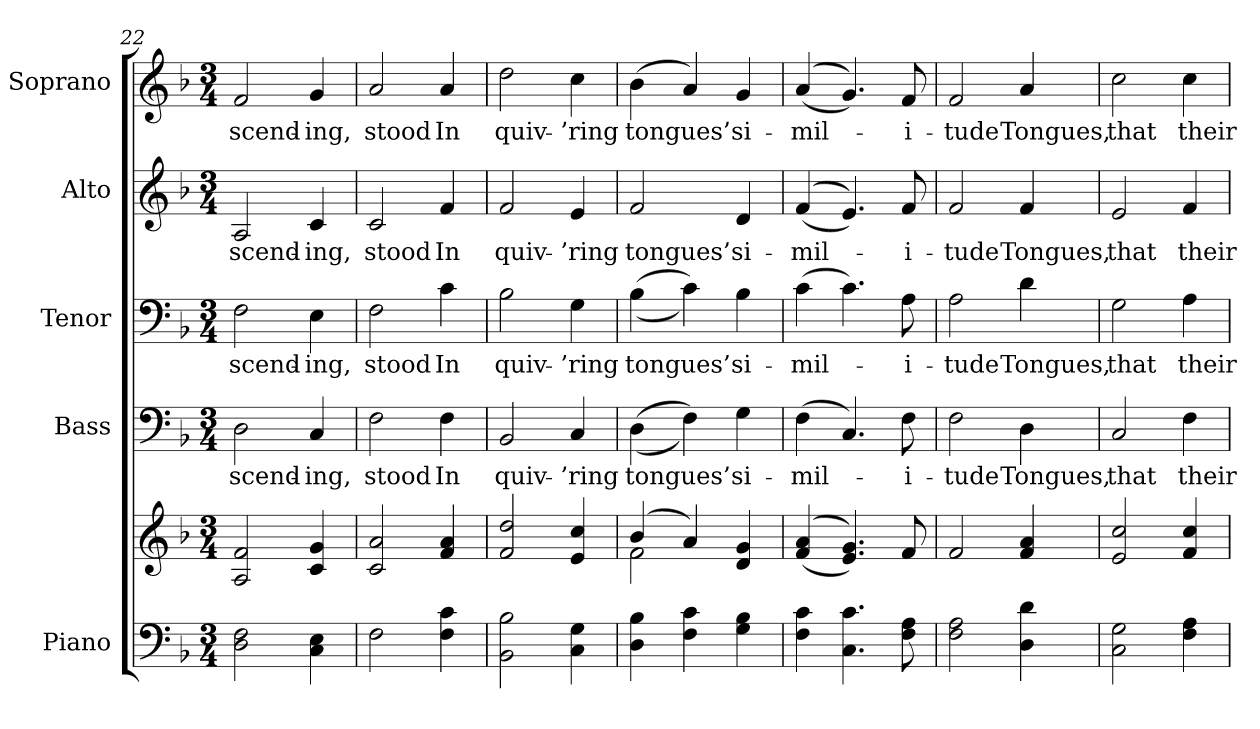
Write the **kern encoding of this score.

**kern	**kern	**kern	**text	**kern	**text	**kern	**text	**kern	**text
*part5	*part5	*part4	*part4	*part3	*part3	*part2	*part2	*part1	*part1
*staff6	*staff5	*staff4	*staff4	*staff3	*staff3	*staff2	*staff2	*staff1	*staff1
*I"Piano	*	*I"Bass	*	*I"Tenor	*	*I"Alto	*	*I"Soprano	*
*I'Pno.	*	*I'B.	*	*I'T.	*	*I'A.	*	*I'S.	*
*clefF4	*clefG2	*clefF4	*	*clefF4	*	*clefG2	*	*clefG2	*
*k[b-]	*k[b-]	*k[b-]	*	*k[b-]	*	*k[b-]	*	*k[b-]	*
*F:	*F:	*F:	*	*F:	*	*F:	*	*F:	*
*M3/4	*M3/4	*M3/4	*	*M3/4	*	*M3/4	*	*M3/4	*
=22	=22	=22	=22	=22	=22	=22	=22	=22	=22
!	!	!	!LO:LY:b:color=#000000	!	!	!	!	!	!
!	!	!	!	!	!LO:LY:b:color=#000000	!	!	!	!
!	!	!	!	!	!	!	!LO:LY:b:color=#000000	!	!
!	!	!	!	!	!	!	!	!	!LO:LY:b:color=#000000
2Di\ 2Fi	2Ai/ 2fi	2Di\	-scend-	2Fi\	-scend-	2Ai/	-scend-	2fi/	-scend-
!	!	!	!LO:LY:b:color=#000000	!	!	!	!	!	!
!	!	!	!	!	!LO:LY:b:color=#000000	!	!	!	!
!	!	!	!	!	!	!	!LO:LY:b:color=#000000	!	!
!	!	!	!	!	!	!	!	!	!LO:LY:b:color=#000000
4Ci\ 4Ei	4ci/ 4gi	4Ci/	-ing,	4Ei\	-ing,	4ci/	-ing,	4gi/	-ing,
=23	=23	=23	=23	=23	=23	=23	=23	=23	=23
!	!	!	!LO:LY:b:color=#000000	!	!	!	!	!	!
!	!	!	!	!	!LO:LY:b:color=#000000	!	!	!	!
!	!	!	!	!	!	!	!LO:LY:b:color=#000000	!	!
!	!	!	!	!	!	!	!	!	!LO:LY:b:color=#000000
2Fi\	2ci/ 2ai	2Fi\	stood	2Fi\	stood	2ci/	stood	2ai/	stood
!	!	!	!LO:LY:b:color=#000000	!	!	!	!	!	!
!	!	!	!	!	!LO:LY:b:color=#000000	!	!	!	!
!	!	!	!	!	!	!	!LO:LY:b:color=#000000	!	!
!	!	!	!	!	!	!	!	!	!LO:LY:b:color=#000000
4Fi\ 4ci	4fi/ 4ai	4Fi\	In	4ci\	In	4fi/	In	4ai/	In
!!LO:PB:g=z
=24	=24	=24	=24	=24	=24	=24	=24	=24	=24
!	!	!	!LO:LY:b:color=#000000	!	!	!	!	!	!
!	!	!	!	!	!LO:LY:b:color=#000000	!	!	!	!
!	!	!	!	!	!	!	!LO:LY:b:color=#000000	!	!
!	!	!	!	!	!	!	!	!	!LO:LY:b:color=#000000
2BB-i\ 2B-i	2fi/ 2ddi	2BB-i/	quiv-	2B-i\	quiv-	2fi/	quiv-	2ddi\	quiv-
!	!	!	!LO:LY:b:color=#000000	!	!	!	!	!	!
!	!	!	!	!	!LO:LY:b:color=#000000	!	!	!	!
!	!	!	!	!	!	!	!LO:LY:b:color=#000000	!	!
!	!	!	!	!	!	!	!	!	!LO:LY:b:color=#000000
4Ci\ 4Gi	4ei/ 4cci	4Ci/	-’ring	4Gi\	-’ring	4ei/	-’ring	4cci\	-’ring
=25	=25	=25	=25	=25	=25	=25	=25	=25	=25
*	*^	*	*	*	*	*	*	*	*
!	!	!	!	!LO:LY:b:color=#000000	!	!	!	!	!	!
!	!	!	!	!	!	!LO:LY:b:color=#000000	!	!	!	!
!	!	!	!	!	!	!	!	!LO:LY:b:color=#000000	!	!
!	!	!	!	!	!	!	!	!	!	!LO:LY:b:color=#000000
4Di\ 4B-i	(4b-i/	2fi\	((4Di\	tongues’	((4B-i\	tongues’	2fi/	tongues’	(4b-i\	tongues’
4Fi\ 4ci	4ai/)	.	4Fi\))	.	4ci\))	.	.	.	4ai/)	.
!	!	!	!	!LO:LY:b:color=#000000	!	!	!	!	!	!
!	!	!	!	!	!	!LO:LY:b:color=#000000	!	!	!	!
!	!	!	!	!	!	!	!	!LO:LY:b:color=#000000	!	!
!	!	!	!	!	!	!	!	!	!	!LO:LY:b:color=#000000
4Gi\ 4B-i	4di/ 4gi	4ryy	4Gi\	si-	4B-i\	si-	4di/	si-	4gi/	si-
*	*v	*v	*	*	*	*	*	*	*	*
=26	=26	=26	=26	=26	=26	=26	=26	=26	=26
*	*^	*	*	*	*	*	*	*	*
!	!	!	!	!LO:LY:b:color=#000000	!	!	!	!	!	!
*	*v	*v	*	*	*	*	*	*	*	*
*	*^	*	*	*	*	*	*	*	*
!	!	!	!	!	!	!LO:LY:b:color=#000000	!	!	!	!
*	*v	*v	*	*	*	*	*	*	*	*
*	*^	*	*	*	*	*	*	*	*
!	!	!	!	!	!	!	!	!LO:LY:b:color=#000000	!	!
*	*v	*v	*	*	*	*	*	*	*	*
*	*^	*	*	*	*	*	*	*	*
!	!	!	!	!	!	!	!	!	!	!LO:LY:b:color=#000000
*	*v	*v	*	*	*	*	*	*	*	*
4Fi\ 4ci	((4fi/ 4ai	(4Fi\	-mil-	(4ci\	-mil-	((4fi/	-mil-	((4ai/	-mil-
4.Ci\ 4.ci	4.ei/ 4.gi))	4.Ci/)	.	4.ci\)	.	4.ei/))	.	4.gi/))	.
!	!	!	!LO:LY:b:color=#000000	!	!	!	!	!	!
!	!	!	!	!	!LO:LY:b:color=#000000	!	!	!	!
!	!	!	!	!	!	!	!LO:LY:b:color=#000000	!	!
!	!	!	!	!	!	!	!	!	!LO:LY:b:color=#000000
8Fi\ 8Ai	8fi/	8Fi\	-i-	8Ai\	-i-	8fi/	-i-	8fi/	-i-
!!LO:PB:g=z
=27	=27	=27	=27	=27	=27	=27	=27	=27	=27
!	!	!	!LO:LY:b:color=#000000	!	!	!	!	!	!
!	!	!	!	!	!LO:LY:b:color=#000000	!	!	!	!
!	!	!	!	!	!	!	!LO:LY:b:color=#000000	!	!
!	!	!	!	!	!	!	!	!	!LO:LY:b:color=#000000
2Fi\ 2Ai	2fi/	2Fi\	-tude	2Ai\	-tude	2fi/	-tude	2fi/	-tude
!	!	!	!LO:LY:b:color=#000000	!	!	!	!	!	!
!	!	!	!	!	!LO:LY:b:color=#000000	!	!	!	!
!	!	!	!	!	!	!	!LO:LY:b:color=#000000	!	!
!	!	!	!	!	!	!	!	!	!LO:LY:b:color=#000000
4Di\ 4di	4fi/ 4ai	4Di\	Tongues,	4di\	Tongues,	4fi/	Tongues,	4ai/	Tongues,
=28	=28	=28	=28	=28	=28	=28	=28	=28	=28
!	!	!	!LO:LY:b:color=#000000	!	!	!	!	!	!
!	!	!	!	!	!LO:LY:b:color=#000000	!	!	!	!
!	!	!	!	!	!	!	!LO:LY:b:color=#000000	!	!
!	!	!	!	!	!	!	!	!	!LO:LY:b:color=#000000
2Ci\ 2Gi	2ei/ 2cci	2Ci/	that	2Gi\	that	2ei/	that	2cci\	that
!	!	!	!LO:LY:b:color=#000000	!	!	!	!	!	!
!	!	!	!	!	!LO:LY:b:color=#000000	!	!	!	!
!	!	!	!	!	!	!	!LO:LY:b:color=#000000	!	!
!	!	!	!	!	!	!	!	!	!LO:LY:b:color=#000000
4Fi\ 4Ai	4fi/ 4cci	4Fi\	their	4Ai\	their	4fi/	their	4cci\	their
=	=	=	=	=	=	=	=	=	=
*-	*-	*-	*-	*-	*-	*-	*-	*-	*-
